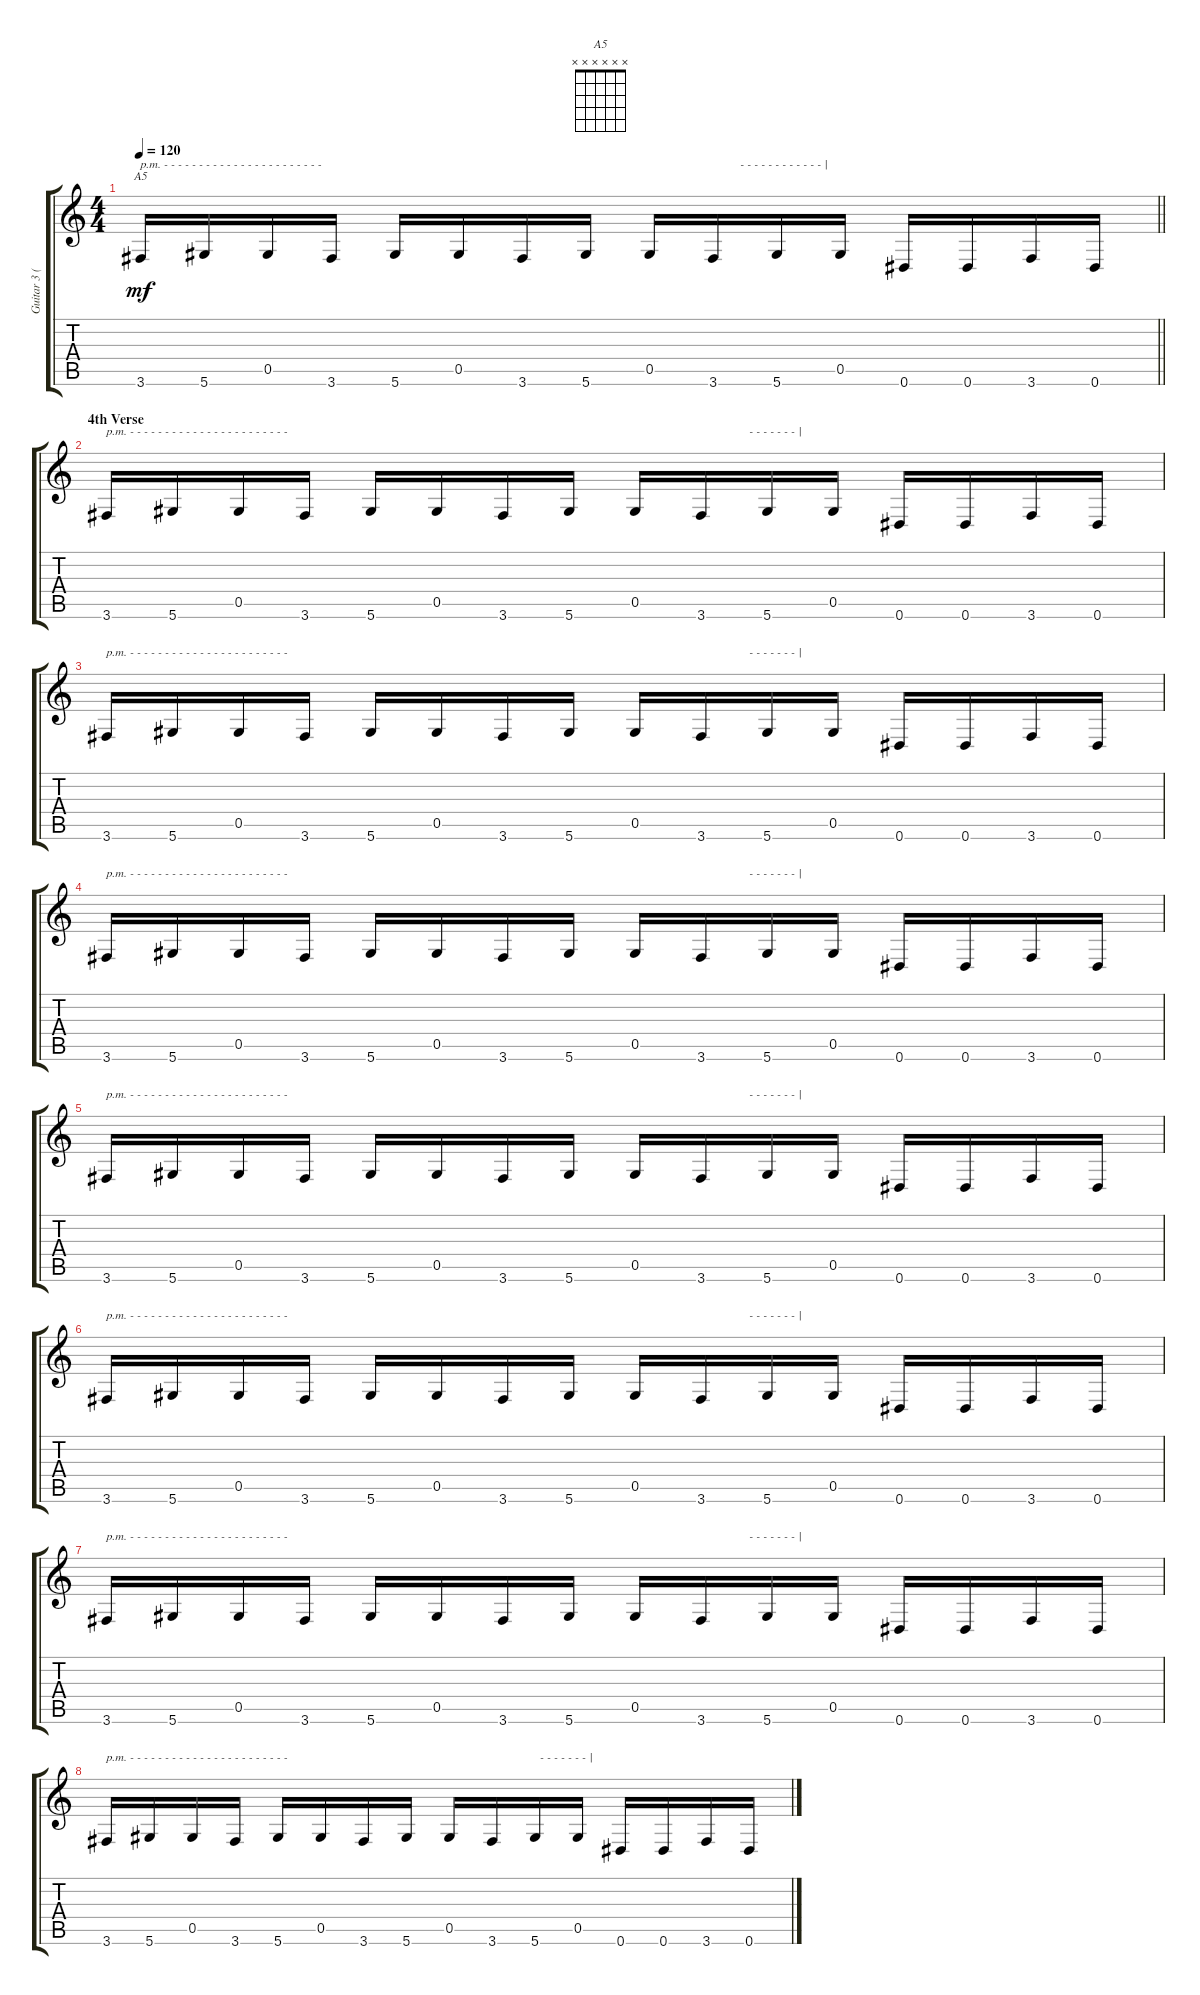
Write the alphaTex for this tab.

\track ("Guitar 3 (Izzy)" "Guitar 3 (") {instrument overdrivenguitar}
\staff {score tabs}
\tuning (Eb4 Bb3 Gb3 Db3 Ab2 Eb2) {hide}
\chord ("A5" x x x x x x)
\ts (4 4)
\tempo 120
\clef g2
\barLineRight lightlight
\ks c
3.6.16{ch "A5" txt "p.m. - - - - - - - - - - - - - - - - - - - - - - -" dy mf} 5.6.16 0.5.16 3.6.16 5.6.16 0.5.16 3.6.16 5.6.16 0.5.16 3.6.16{txt "         - - - - - - - - - - - - |"} 5.6.16 0.5.16 0.6.16 0.6.16 3.6.16 0.6.16 |
\section ("" "4th Verse")
3.6.16{txt "p.m. - - - - - - - - - - - - - - - - - - - - - - -"} 5.6.16 0.5.16 3.6.16 5.6.16 0.5.16 3.6.16 5.6.16 0.5.16 3.6.16{txt "                - - - - - - - |"} 5.6.16 0.5.16 0.6.16 0.6.16 3.6.16 0.6.16 |
3.6.16{txt "p.m. - - - - - - - - - - - - - - - - - - - - - - -"} 5.6.16 0.5.16 3.6.16 5.6.16 0.5.16 3.6.16 5.6.16 0.5.16 3.6.16{txt "                - - - - - - - |"} 5.6.16 0.5.16 0.6.16 0.6.16 3.6.16 0.6.16 |
3.6.16{txt "p.m. - - - - - - - - - - - - - - - - - - - - - - -"} 5.6.16 0.5.16 3.6.16 5.6.16 0.5.16 3.6.16 5.6.16 0.5.16 3.6.16{txt "                - - - - - - - |"} 5.6.16 0.5.16 0.6.16 0.6.16 3.6.16 0.6.16 |
3.6.16{txt "p.m. - - - - - - - - - - - - - - - - - - - - - - -"} 5.6.16 0.5.16 3.6.16 5.6.16 0.5.16 3.6.16 5.6.16 0.5.16 3.6.16{txt "                - - - - - - - |"} 5.6.16 0.5.16 0.6.16 0.6.16 3.6.16 0.6.16 |
3.6.16{txt "p.m. - - - - - - - - - - - - - - - - - - - - - - -"} 5.6.16 0.5.16 3.6.16 5.6.16 0.5.16 3.6.16 5.6.16 0.5.16 3.6.16{txt "                - - - - - - - |"} 5.6.16 0.5.16 0.6.16 0.6.16 3.6.16 0.6.16 |
3.6.16{txt "p.m. - - - - - - - - - - - - - - - - - - - - - - -"} 5.6.16 0.5.16 3.6.16 5.6.16 0.5.16 3.6.16 5.6.16 0.5.16 3.6.16{txt "                - - - - - - - |"} 5.6.16 0.5.16 0.6.16 0.6.16 3.6.16 0.6.16 |
3.6.16{txt "p.m. - - - - - - - - - - - - - - - - - - - - - - -"} 5.6.16 0.5.16 3.6.16 5.6.16 0.5.16 3.6.16 5.6.16 0.5.16 3.6.16{txt "                - - - - - - - |"} 5.6.16 0.5.16 0.6.16 0.6.16 3.6.16 0.6.16
